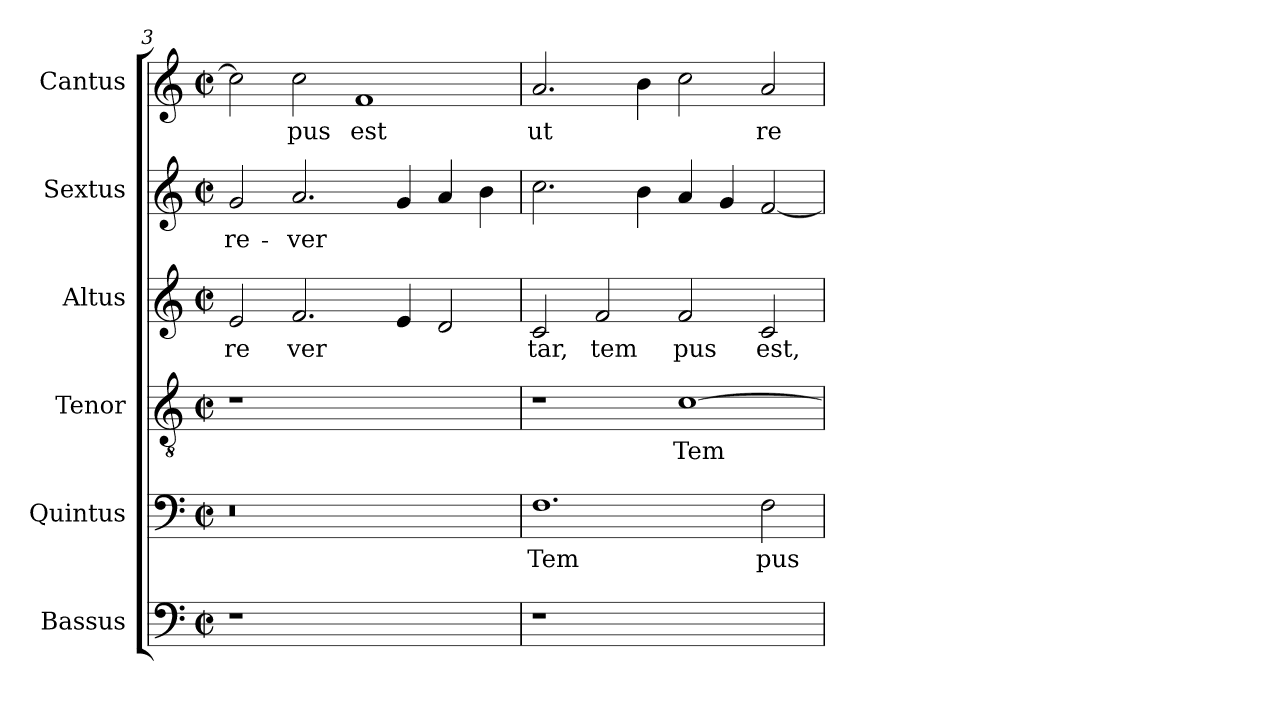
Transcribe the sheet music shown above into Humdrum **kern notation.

**kern	**kern	**text	**kern	**text	**kern	**text	**kern	**text	**kern	**text
*part6	*part5	*part5	*part4	*part4	*part3	*part3	*part2	*part2	*part1	*part1
*staff6	*staff5	*staff5	*staff4	*staff4	*staff3	*staff3	*staff2	*staff2	*staff1	*staff1
*I"Bassus	*I"Quintus	*	*I"Tenor	*	*I"Altus	*	*I"Sextus	*	*I"Cantus	*
*clefF4	*clefF4	*	*clefGv2	*	*clefG2	*	*clefG2	*	*clefG2	*
*k[]	*k[]	*	*k[]	*	*k[]	*	*k[]	*	*k[]	*
*C:	*C:	*	*C:	*	*C:	*	*C:	*	*C:	*
*M2/2	*M2/2	*	*M2/2	*	*M2/2	*	*M2/2	*	*M2/2	*
*met(c|)	*met(c|)	*	*met(c|)	*	*met(c|)	*	*met(c|)	*	*met(c|)	*
=3	=3	=3	=3	=3	=3	=3	=3	=3	=3	=3
!	!	!	!	!	!	!LO:LY:b:cj	!	!LO:LY:b	!	!LO:LY:b
1r	0r	.	1r	.	2e/	re	2g/	re-	2cc\]	.
!	!	!	!	!	!	!LO:LY:b:cj	!	!LO:LY:b	!	!LO:LY:b
.	.	.	.	.	2.f/	ver	2.a/	-ver-	2cc\	pus
!	!	!	!	!	!	!	!	!	!	!LO:LY:b
1ryy	.	.	1ryy	.	.	.	.	.	1f	est
!	!	!	!	!	!	!LO:LY:b:cj	!	!LO:LY:b	!	!
.	.	.	.	.	4e/	.	4g/	--	.	.
!	!	!	!	!	!	!LO:LY:b:cj	!	!LO:LY:b	!	!
.	.	.	.	.	2d/	.	4a/	--	.	.
!	!	!	!	!	!	!	!	!LO:LY:b	!	!
.	.	.	.	.	.	.	4b\	--	.	.
=4	=4	=4	=4	=4	=4	=4	=4	=4	=4	=4
!	!	!LO:LY:b:cj	!	!	!	!LO:LY:b:cj	!	!LO:LY:b	!	!LO:LY:b
1r	1.F	Tem	1r	.	2c/	tar,	2.cc\	--	2.a/	ut
!	!	!	!	!	!	!LO:LY:b:cj	!	!	!	!
.	.	.	.	.	2f/	tem	.	.	.	.
!	!	!	!	!	!	!	!	!LO:LY:b	!	!LO:LY:b
.	.	.	.	.	.	.	4b\	--	4b\	.
!	!	!	!	!LO:LY:b	!	!LO:LY:b:cj	!	!LO:LY:b	!	!LO:LY:b
1ryy	.	.	[>1c	Tem-	2f/	pus	4a/	--	2cc\	.
!	!	!	!	!	!	!	!	!LO:LY:b	!	!
.	.	.	.	.	.	.	4g/	--	.	.
!	!	!LO:LY:b:cj	!	!	!	!LO:LY:b:cj	!	!LO:LY:b	!	!LO:LY:b
.	2F\	pus	.	.	2c/	est,	[<2f/	--	2a/	re
=	=	=	=	=	=	=	=	=	=	=
*-	*-	*-	*-	*-	*-	*-	*-	*-	*-	*-
